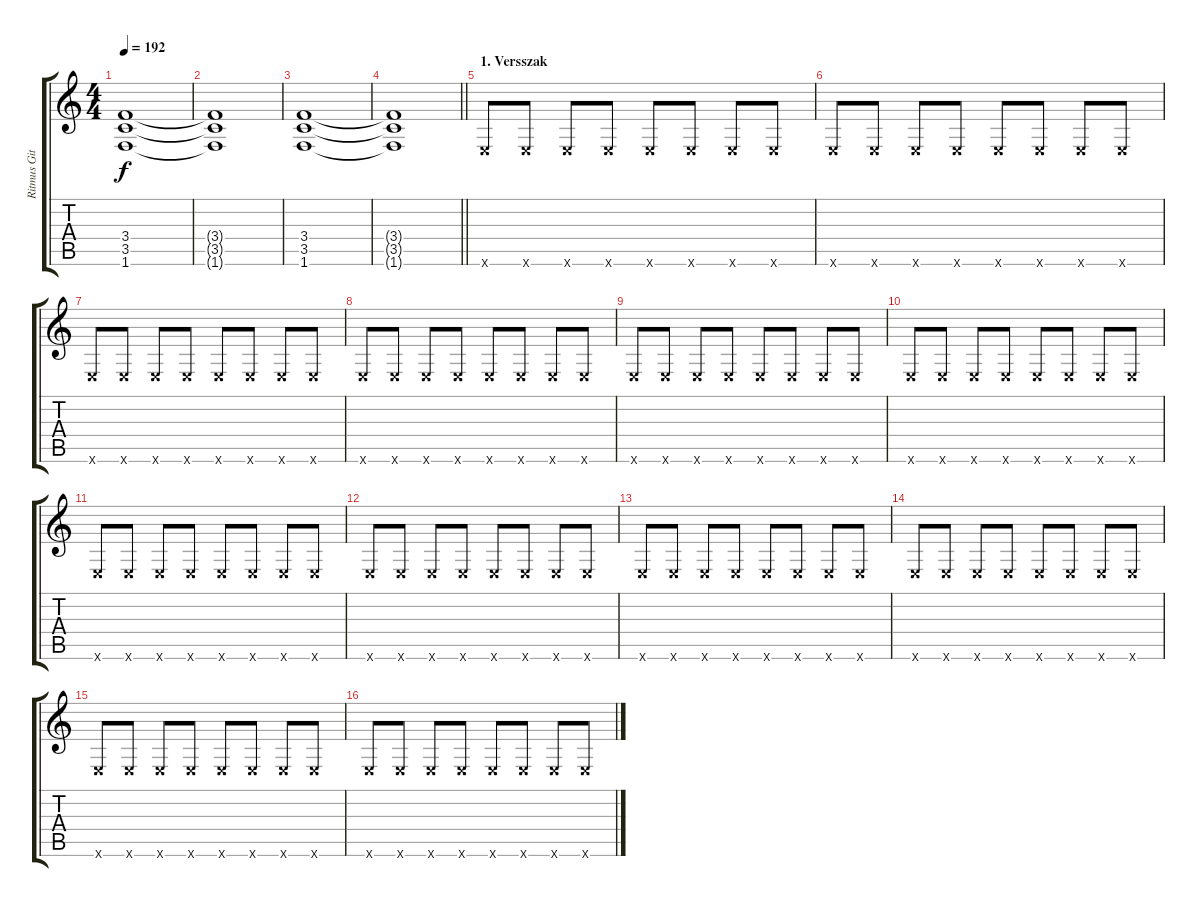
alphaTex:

\track ("Ritmus Gitár" "Ritmus Git") {instrument distortionguitar}
\staff {score tabs}
\tuning (E4 B3 G3 D3 A2 E2) {hide}
\ts (4 4)
\tempo 192
\clef g2
\ks c
(3.4 3.5 1.6).1{dy f} |
(3.4{t} 3.5{t} 1.6{t}).1 |
(3.4 3.5 1.6).1 |
\barLineRight lightlight
(3.4{t} 3.5{t} 1.6{t}).1 |
\section ("" "1. Versszak")
0.6{x}.8 0.6{x}.8 0.6{x}.8 0.6{x}.8 0.6{x}.8 0.6{x}.8 0.6{x}.8 0.6{x}.8 |
0.6{x}.8 0.6{x}.8 0.6{x}.8 0.6{x}.8 0.6{x}.8 0.6{x}.8 0.6{x}.8 0.6{x}.8 |
0.6{x}.8 0.6{x}.8 0.6{x}.8 0.6{x}.8 0.6{x}.8 0.6{x}.8 0.6{x}.8 0.6{x}.8 |
0.6{x}.8 0.6{x}.8 0.6{x}.8 0.6{x}.8 0.6{x}.8 0.6{x}.8 0.6{x}.8 0.6{x}.8 |
0.6{x}.8 0.6{x}.8 0.6{x}.8 0.6{x}.8 0.6{x}.8 0.6{x}.8 0.6{x}.8 0.6{x}.8 |
0.6{x}.8 0.6{x}.8 0.6{x}.8 0.6{x}.8 0.6{x}.8 0.6{x}.8 0.6{x}.8 0.6{x}.8 |
0.6{x}.8 0.6{x}.8 0.6{x}.8 0.6{x}.8 0.6{x}.8 0.6{x}.8 0.6{x}.8 0.6{x}.8 |
0.6{x}.8 0.6{x}.8 0.6{x}.8 0.6{x}.8 0.6{x}.8 0.6{x}.8 0.6{x}.8 0.6{x}.8 |
0.6{x}.8 0.6{x}.8 0.6{x}.8 0.6{x}.8 0.6{x}.8 0.6{x}.8 0.6{x}.8 0.6{x}.8 |
0.6{x}.8 0.6{x}.8 0.6{x}.8 0.6{x}.8 0.6{x}.8 0.6{x}.8 0.6{x}.8 0.6{x}.8 |
0.6{x}.8 0.6{x}.8 0.6{x}.8 0.6{x}.8 0.6{x}.8 0.6{x}.8 0.6{x}.8 0.6{x}.8 |
0.6{x}.8 0.6{x}.8 0.6{x}.8 0.6{x}.8 0.6{x}.8 0.6{x}.8 0.6{x}.8 0.6{x}.8
